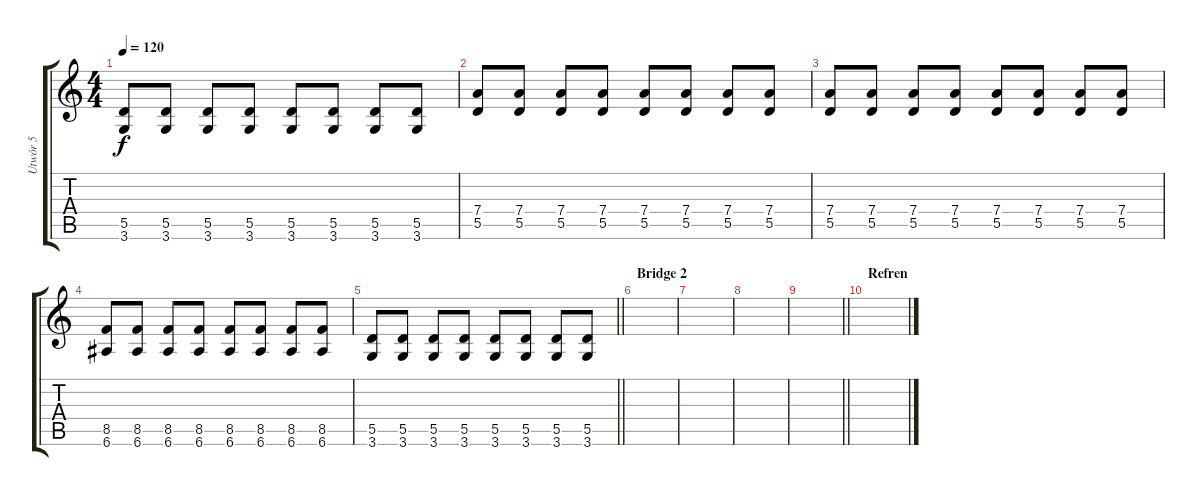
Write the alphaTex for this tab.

\track ("Utwór 5" "Utwór 5") {instrument electricguitarclean}
\staff {score tabs}
\tuning (E4 B3 G3 D3 A2 E2) {hide}
\ts (4 4)
\tempo 120
\clef g2
\ks c
(5.5 3.6).8{dy f} (5.5 3.6).8 (5.5 3.6).8 (5.5 3.6).8 (5.5 3.6).8 (5.5 3.6).8 (5.5 3.6).8 (5.5 3.6).8 |
(7.4 5.5).8 (7.4 5.5).8 (7.4 5.5).8 (7.4 5.5).8 (7.4 5.5).8 (7.4 5.5).8 (7.4 5.5).8 (7.4 5.5).8 |
(7.4 5.5).8 (7.4 5.5).8 (7.4 5.5).8 (7.4 5.5).8 (7.4 5.5).8 (7.4 5.5).8 (7.4 5.5).8 (7.4 5.5).8 |
(8.5 6.6).8 (8.5 6.6).8 (8.5 6.6).8 (8.5 6.6).8 (8.5 6.6).8 (8.5 6.6).8 (8.5 6.6).8 (8.5 6.6).8 |
\barLineRight lightlight
(5.5 3.6).8 (5.5 3.6).8 (5.5 3.6).8 (5.5 3.6).8 (5.5 3.6).8 (5.5 3.6).8 (5.5 3.6).8 (5.5 3.6).8 |
\section ("" "Bridge 2")
|
|
|
\barLineRight lightlight
|
\section ("" "Refren")
